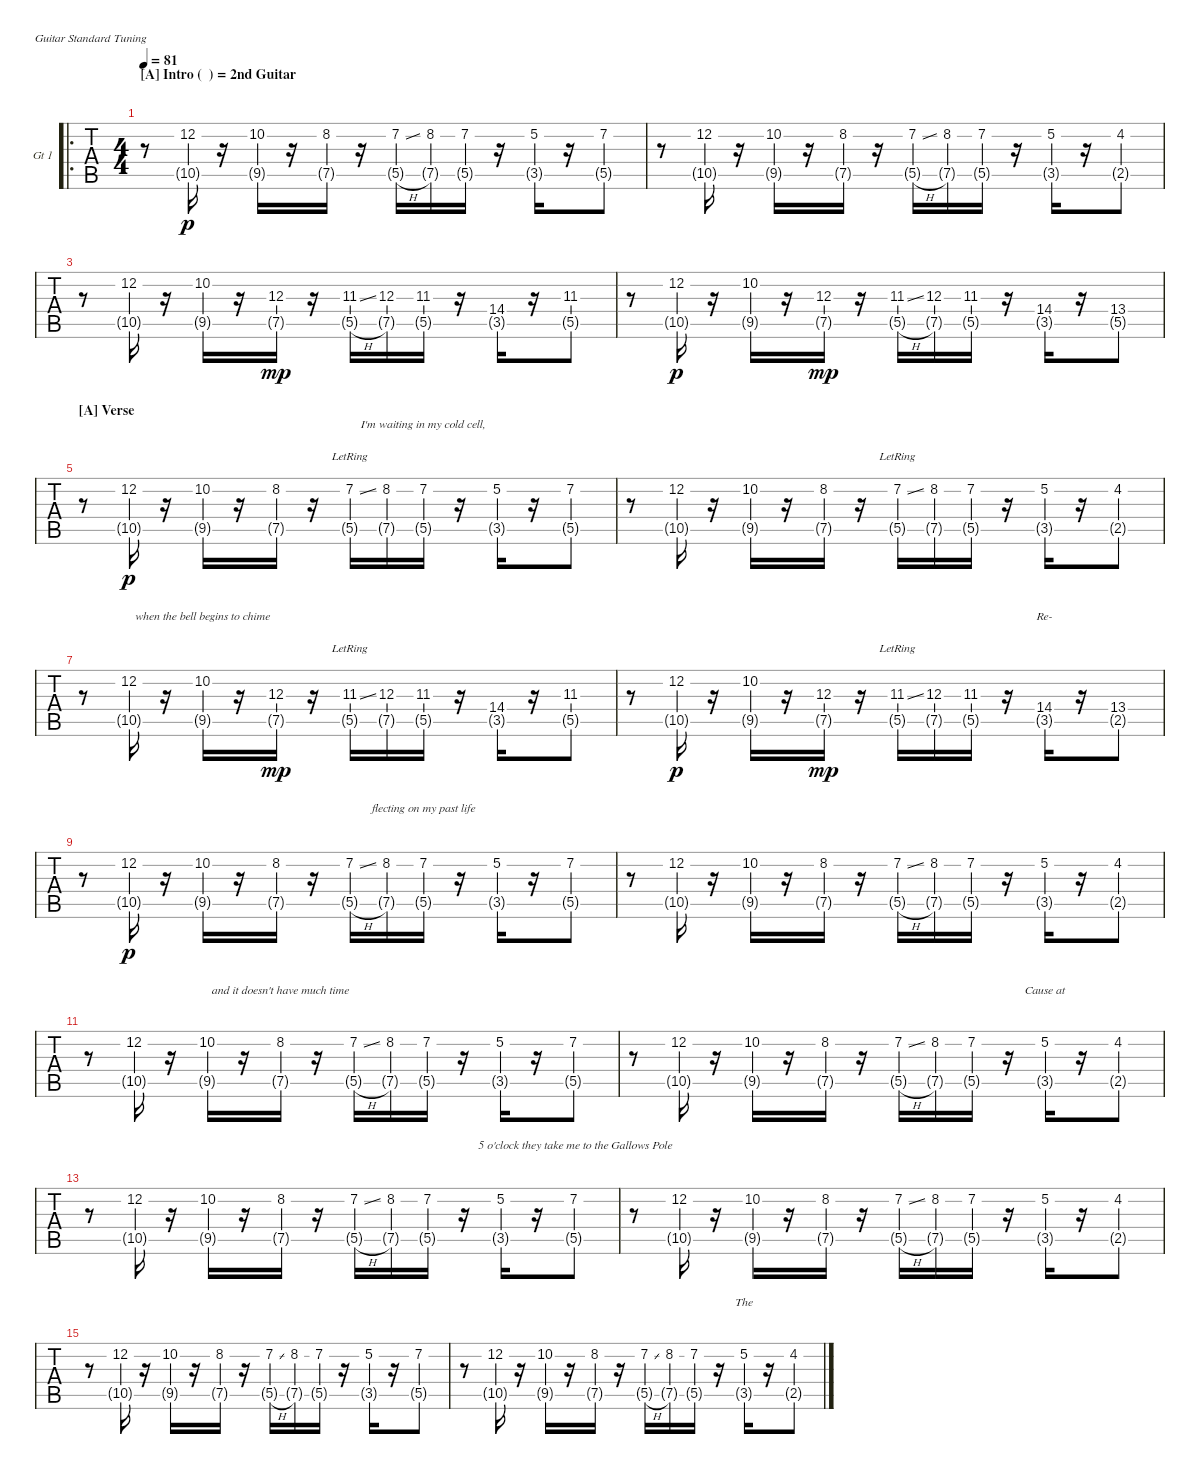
\bracketExtendMode nobrackets
\firstSystemTrackNameOrientation horizontal
\otherSystemsTrackNameOrientation horizontal
\defaultBarNumberDisplay FirstOfSystem
\track ("Guitar 1" "Gt 1") {instrument distortionguitar}
\staff {tabs}
\tuning (E4 B3 G3 D3 A2 E2)
\ro
\ts (4 4)
\section ("A" "Intro (  ) = 2nd Guitar")
\tempo 81
\clef g2
\ks c
r.8{dy p instrument distortionguitar} (12.2 10.5{g}).16{lyrics (0 "") lyrics (1 "") lyrics (2 "") lyrics (3 "") lyrics (4 "")} r.16 (10.2 9.5{g}).16{lyrics (0 "") lyrics (1 "") lyrics (2 "") lyrics (3 "") lyrics (4 "")} r.16 (8.2 7.5{g}).16{lyrics (0 "") lyrics (1 "") lyrics (2 "") lyrics (3 "") lyrics (4 "")} r.16 (7.2{ss} 5.5{h g}).16{lyrics (0 "") lyrics (1 "") lyrics (2 "") lyrics (3 "") lyrics (4 "")} (8.2 7.5{g}).16{lyrics (0 "") lyrics (1 "") lyrics (2 "") lyrics (3 "") lyrics (4 "")} (7.2 5.5{g}).16{lyrics (0 "") lyrics (1 "") lyrics (2 "") lyrics (3 "") lyrics (4 "")} r.16 (5.2 3.5{g}).16{lyrics (0 "") lyrics (1 "") lyrics (2 "") lyrics (3 "") lyrics (4 "")} r.16 (7.2 5.5{g}).8{lyrics (0 "") lyrics (1 "") lyrics (2 "") lyrics (3 "") lyrics (4 "")} |
r.8 (12.2 10.5{g}).16{lyrics (0 "") lyrics (1 "") lyrics (2 "") lyrics (3 "") lyrics (4 "")} r.16 (10.2 9.5{g}).16{lyrics (0 "") lyrics (1 "") lyrics (2 "") lyrics (3 "") lyrics (4 "")} r.16 (8.2 7.5{g}).16{lyrics (0 "") lyrics (1 "") lyrics (2 "") lyrics (3 "") lyrics (4 "")} r.16 (7.2{ss} 5.5{h g}).16{lyrics (0 "") lyrics (1 "") lyrics (2 "") lyrics (3 "") lyrics (4 "")} (8.2 7.5{g}).16{lyrics (0 "") lyrics (1 "") lyrics (2 "") lyrics (3 "") lyrics (4 "")} (7.2 5.5{g}).16{lyrics (0 "") lyrics (1 "") lyrics (2 "") lyrics (3 "") lyrics (4 "")} r.16 (5.2 3.5{g}).16{lyrics (0 "") lyrics (1 "") lyrics (2 "") lyrics (3 "") lyrics (4 "")} r.16 (4.2 2.5{g}).8{lyrics (0 "") lyrics (1 "") lyrics (2 "") lyrics (3 "") lyrics (4 "")} |
r.8 (12.2 10.5{g}).16 r.16 (10.2 9.5{g}).16 r.16 (7.5{g} 12.3).16{dy mp} r.16 (5.5{h g} 11.3{ss}).16 (7.5{g} 12.3).16 (5.5{g} 11.3).16 r.16 (3.5{g} 14.4).16 r.16 (5.5{g} 11.3).8 |
r.8 (12.2 10.5{g}).16{dy p} r.16 (10.2 9.5{g}).16 r.16 (7.5{g} 12.3).16{dy mp} r.16 (5.5{h g} 11.3{ss}).16 (7.5{g} 12.3).16 (5.5{g} 11.3).16 r.16 (3.5{g} 14.4).16 r.16 (5.5{g} 13.4).8 |
\section ("A" "Verse")
\scale
0.25 r.8 (12.2 10.5{g}).16{lyrics (0 "") lyrics (1 "") lyrics (2 "") lyrics (3 "") lyrics (4 "") dy p} r.16 (10.2 9.5{g}).16{lyrics (0 "") lyrics (1 "") lyrics (2 "") lyrics (3 "") lyrics (4 "")} r.16 (8.2 7.5{g}).16{lyrics (0 "") lyrics (1 "") lyrics (2 "") lyrics (3 "") lyrics (4 "")} r.16 (7.2{ss lr} 5.5{g}).16{lyrics (0 "") lyrics (1 "") lyrics (2 "") lyrics (3 "") lyrics (4 "")} (8.2 7.5{g}).16{lyrics (0 "") lyrics (1 "") lyrics (2 "") lyrics (3 "") lyrics (4 "")} (7.2 5.5{g}).16{lyrics (0 "I'm waiting in my cold cell, ") lyrics (1 "") lyrics (2 "") lyrics (3 "") lyrics (4 "")} r.16 (5.2 3.5{g}).16{lyrics (0 "") lyrics (1 "") lyrics (2 "") lyrics (3 "") lyrics (4 "")} r.16 (7.2 5.5{g}).8{lyrics (0 "") lyrics (1 "") lyrics (2 "") lyrics (3 "") lyrics (4 "")} |
\scale
0.254163 r.8 (12.2 10.5{g}).16{lyrics (0 "") lyrics (1 "") lyrics (2 "") lyrics (3 "") lyrics (4 "")} r.16 (10.2 9.5{g}).16{lyrics (0 "") lyrics (1 "") lyrics (2 "") lyrics (3 "") lyrics (4 "")} r.16 (8.2 7.5{g}).16{lyrics (0 "") lyrics (1 "") lyrics (2 "") lyrics (3 "") lyrics (4 "")} r.16 (7.2{ss lr} 5.5{g}).16{lyrics (0 "") lyrics (1 "") lyrics (2 "") lyrics (3 "") lyrics (4 "")} (8.2 7.5{g}).16{lyrics (0 "") lyrics (1 "") lyrics (2 "") lyrics (3 "") lyrics (4 "")} (7.2 5.5{g}).16{lyrics (0 "") lyrics (1 "") lyrics (2 "") lyrics (3 "") lyrics (4 "")} r.16 (5.2 3.5{g}).16{lyrics (0 "") lyrics (1 "") lyrics (2 "") lyrics (3 "") lyrics (4 "")} r.16 (4.2 2.5{g}).8{lyrics (0 "") lyrics (1 "") lyrics (2 "") lyrics (3 "") lyrics (4 "")} |
\scale
0.245948 r.8 (12.2 10.5{g}).16{lyrics (0 "") lyrics (1 "") lyrics (2 "") lyrics (3 "") lyrics (4 "")} r.16 (10.2 9.5{g}).16{lyrics (0 "when the bell begins to chime") lyrics (1 "") lyrics (2 "") lyrics (3 "") lyrics (4 "")} r.16 (12.3 7.5{g}).16{lyrics (0 "") lyrics (1 "") lyrics (2 "") lyrics (3 "") lyrics (4 "") dy mp} r.16 (11.3{ss lr} 5.5{g}).16{lyrics (0 "") lyrics (1 "") lyrics (2 "") lyrics (3 "") lyrics (4 "")} (12.3 7.5{g}).16{lyrics (0 "") lyrics (1 "") lyrics (2 "") lyrics (3 "") lyrics (4 "")} (11.3 5.5{g}).16{lyrics (0 "") lyrics (1 "") lyrics (2 "") lyrics (3 "") lyrics (4 "")} r.16 (14.4 3.5{g}).16{lyrics (0 "") lyrics (1 "") lyrics (2 "") lyrics (3 "") lyrics (4 "")} r.16 (11.3 5.5{g}).8{lyrics (0 "") lyrics (1 "") lyrics (2 "") lyrics (3 "") lyrics (4 "")} |
\scale
0.25 r.8 (12.2 10.5{g}).16{lyrics (0 "") lyrics (1 "") lyrics (2 "") lyrics (3 "") lyrics (4 "") dy p} r.16 (10.2 9.5{g}).16{lyrics (0 "") lyrics (1 "") lyrics (2 "") lyrics (3 "") lyrics (4 "")} r.16 (12.3 7.5{g}).16{lyrics (0 "") lyrics (1 "") lyrics (2 "") lyrics (3 "") lyrics (4 "") dy mp} r.16 (11.3{ss lr} 5.5{g}).16{lyrics (0 "") lyrics (1 "") lyrics (2 "") lyrics (3 "") lyrics (4 "")} (12.3 7.5{g}).16{lyrics (0 "") lyrics (1 "") lyrics (2 "") lyrics (3 "") lyrics (4 "")} (11.3 5.5{g}).16{lyrics (0 "") lyrics (1 "") lyrics (2 "") lyrics (3 "") lyrics (4 "")} r.16 (14.4 3.5{g}).16{lyrics (0 "Re-") lyrics (1 "") lyrics (2 "") lyrics (3 "") lyrics (4 "")} r.16 (13.4 2.5{g}).8{lyrics (0 "") lyrics (1 "") lyrics (2 "") lyrics (3 "") lyrics (4 "")} |
r.8 (12.2 10.5{g}).16{lyrics (0 "") lyrics (1 "") lyrics (2 "") lyrics (3 "") lyrics (4 "") dy p} r.16 (10.2 9.5{g}).16{lyrics (0 "") lyrics (1 "") lyrics (2 "") lyrics (3 "") lyrics (4 "")} r.16 (8.2 7.5{g}).16{lyrics (0 "") lyrics (1 "") lyrics (2 "") lyrics (3 "") lyrics (4 "")} r.16 (7.2{ss} 5.5{h g}).16{lyrics (0 "") lyrics (1 "") lyrics (2 "") lyrics (3 "") lyrics (4 "")} (8.2 7.5{g}).16{lyrics (0 "") lyrics (1 "") lyrics (2 "") lyrics (3 "") lyrics (4 "")} (7.2 5.5{g}).16{lyrics (0 "flecting on my past life ") lyrics (1 "") lyrics (2 "") lyrics (3 "") lyrics (4 "")} r.16 (5.2 3.5{g}).16{lyrics (0 "") lyrics (1 "") lyrics (2 "") lyrics (3 "") lyrics (4 "")} r.16 (7.2 5.5{g}).8{lyrics (0 "") lyrics (1 "") lyrics (2 "") lyrics (3 "") lyrics (4 "")} |
r.8 (12.2 10.5{g}).16{lyrics (0 "") lyrics (1 "") lyrics (2 "") lyrics (3 "") lyrics (4 "")} r.16 (10.2 9.5{g}).16{lyrics (0 "") lyrics (1 "") lyrics (2 "") lyrics (3 "") lyrics (4 "")} r.16 (8.2 7.5{g}).16{lyrics (0 "") lyrics (1 "") lyrics (2 "") lyrics (3 "") lyrics (4 "")} r.16 (7.2{ss} 5.5{h g}).16{lyrics (0 "") lyrics (1 "") lyrics (2 "") lyrics (3 "") lyrics (4 "")} (8.2 7.5{g}).16{lyrics (0 "") lyrics (1 "") lyrics (2 "") lyrics (3 "") lyrics (4 "")} (7.2 5.5{g}).16{lyrics (0 "") lyrics (1 "") lyrics (2 "") lyrics (3 "") lyrics (4 "")} r.16 (5.2 3.5{g}).16{lyrics (0 "") lyrics (1 "") lyrics (2 "") lyrics (3 "") lyrics (4 "")} r.16 (4.2 2.5{g}).8{lyrics (0 "") lyrics (1 "") lyrics (2 "") lyrics (3 "") lyrics (4 "")} |
r.8 (12.2 10.5{g}).16{lyrics (0 "") lyrics (1 "") lyrics (2 "") lyrics (3 "") lyrics (4 "")} r.16 (10.2 9.5{g}).16{lyrics (0 "") lyrics (1 "") lyrics (2 "") lyrics (3 "") lyrics (4 "")} r.16 (8.2 7.5{g}).16{lyrics (0 "and it doesn't have much time") lyrics (1 "") lyrics (2 "") lyrics (3 "") lyrics (4 "")} r.16 (7.2{ss} 5.5{h g}).16{lyrics (0 "") lyrics (1 "") lyrics (2 "") lyrics (3 "") lyrics (4 "")} (8.2 7.5{g}).16{lyrics (0 "") lyrics (1 "") lyrics (2 "") lyrics (3 "") lyrics (4 "")} (7.2 5.5{g}).16{lyrics (0 "") lyrics (1 "") lyrics (2 "") lyrics (3 "") lyrics (4 "")} r.16 (5.2 3.5{g}).16{lyrics (0 "") lyrics (1 "") lyrics (2 "") lyrics (3 "") lyrics (4 "")} r.16 (7.2 5.5{g}).8{lyrics (0 "") lyrics (1 "") lyrics (2 "") lyrics (3 "") lyrics (4 "")} |
r.8 (12.2 10.5{g}).16{lyrics (0 "") lyrics (1 "") lyrics (2 "") lyrics (3 "") lyrics (4 "")} r.16 (10.2 9.5{g}).16{lyrics (0 "") lyrics (1 "") lyrics (2 "") lyrics (3 "") lyrics (4 "")} r.16 (8.2 7.5{g}).16{lyrics (0 "") lyrics (1 "") lyrics (2 "") lyrics (3 "") lyrics (4 "")} r.16 (7.2{ss} 5.5{h g}).16{lyrics (0 "") lyrics (1 "") lyrics (2 "") lyrics (3 "") lyrics (4 "")} (8.2 7.5{g}).16{lyrics (0 "") lyrics (1 "") lyrics (2 "") lyrics (3 "") lyrics (4 "")} (7.2 5.5{g}).16{lyrics (0 "") lyrics (1 "") lyrics (2 "") lyrics (3 "") lyrics (4 "")} r.16 (5.2 3.5{g}).16{lyrics (0 "Cause at") lyrics (1 "") lyrics (2 "") lyrics (3 "") lyrics (4 "")} r.16 (4.2 2.5{g}).8{lyrics (0 "") lyrics (1 "") lyrics (2 "") lyrics (3 "") lyrics (4 "")} |
r.8 (12.2 10.5{g}).16{lyrics (0 "") lyrics (1 "") lyrics (2 "") lyrics (3 "") lyrics (4 "")} r.16 (10.2 9.5{g}).16{lyrics (0 "") lyrics (1 "") lyrics (2 "") lyrics (3 "") lyrics (4 "")} r.16 (8.2 7.5{g}).16{lyrics (0 "") lyrics (1 "") lyrics (2 "") lyrics (3 "") lyrics (4 "")} r.16 (7.2{ss} 5.5{h g}).16{lyrics (0 "") lyrics (1 "") lyrics (2 "") lyrics (3 "") lyrics (4 "")} (8.2 7.5{g}).16{lyrics (0 "") lyrics (1 "") lyrics (2 "") lyrics (3 "") lyrics (4 "")} (7.2 5.5{g}).16{lyrics (0 "") lyrics (1 "") lyrics (2 "") lyrics (3 "") lyrics (4 "")} r.16 (5.2 3.5{g}).16{lyrics (0 "") lyrics (1 "") lyrics (2 "") lyrics (3 "") lyrics (4 "")} r.16 (7.2 5.5{g}).8{lyrics (0 " 5 o'clock they take me to the Gallows Pole") lyrics (1 "") lyrics (2 "") lyrics (3 "") lyrics (4 "")} |
r.8 (12.2 10.5{g}).16{lyrics (0 "") lyrics (1 "") lyrics (2 "") lyrics (3 "") lyrics (4 "")} r.16 (10.2 9.5{g}).16{lyrics (0 "") lyrics (1 "") lyrics (2 "") lyrics (3 "") lyrics (4 "")} r.16 (8.2 7.5{g}).16{lyrics (0 "") lyrics (1 "") lyrics (2 "") lyrics (3 "") lyrics (4 "")} r.16 (7.2{ss} 5.5{h g}).16{lyrics (0 "") lyrics (1 "") lyrics (2 "") lyrics (3 "") lyrics (4 "")} (8.2 7.5{g}).16{lyrics (0 "") lyrics (1 "") lyrics (2 "") lyrics (3 "") lyrics (4 "")} (7.2 5.5{g}).16{lyrics (0 "") lyrics (1 "") lyrics (2 "") lyrics (3 "") lyrics (4 "")} r.16 (5.2 3.5{g}).16{lyrics (0 "") lyrics (1 "") lyrics (2 "") lyrics (3 "") lyrics (4 "")} r.16 (4.2 2.5{g}).8{lyrics (0 "") lyrics (1 "") lyrics (2 "") lyrics (3 "") lyrics (4 "")} |
r.8 (12.2 10.5{g}).16{lyrics (0 "") lyrics (1 "") lyrics (2 "") lyrics (3 "") lyrics (4 "")} r.16 (10.2 9.5{g}).16{lyrics (0 "") lyrics (1 "") lyrics (2 "") lyrics (3 "") lyrics (4 "")} r.16 (8.2 7.5{g}).16{lyrics (0 "") lyrics (1 "") lyrics (2 "") lyrics (3 "") lyrics (4 "")} r.16 (7.2{ss} 5.5{h g}).16{lyrics (0 "") lyrics (1 "") lyrics (2 "") lyrics (3 "") lyrics (4 "")} (8.2 7.5{g}).16{lyrics (0 "") lyrics (1 "") lyrics (2 "") lyrics (3 "") lyrics (4 "")} (7.2 5.5{g}).16{lyrics (0 "") lyrics (1 "") lyrics (2 "") lyrics (3 "") lyrics (4 "")} r.16 (5.2 3.5{g}).16{lyrics (0 "") lyrics (1 "") lyrics (2 "") lyrics (3 "") lyrics (4 "")} r.16 (7.2 5.5{g}).8{lyrics (0 "") lyrics (1 "") lyrics (2 "") lyrics (3 "") lyrics (4 "")} |
r.8 (12.2 10.5{g}).16{lyrics (0 "") lyrics (1 "") lyrics (2 "") lyrics (3 "") lyrics (4 "")} r.16 (10.2 9.5{g}).16{lyrics (0 "") lyrics (1 "") lyrics (2 "") lyrics (3 "") lyrics (4 "")} r.16 (8.2 7.5{g}).16{lyrics (0 "") lyrics (1 "") lyrics (2 "") lyrics (3 "") lyrics (4 "")} r.16 (7.2{ss} 5.5{h g}).16{lyrics (0 "") lyrics (1 "") lyrics (2 "") lyrics (3 "") lyrics (4 "")} (8.2 7.5{g}).16{lyrics (0 "") lyrics (1 "") lyrics (2 "") lyrics (3 "") lyrics (4 "")} (7.2 5.5{g}).16{lyrics (0 "") lyrics (1 "") lyrics (2 "") lyrics (3 "") lyrics (4 "")} r.16 (5.2 3.5{g}).16{lyrics (0 "The") lyrics (1 "") lyrics (2 "") lyrics (3 "") lyrics (4 "")} r.16 (4.2 2.5{g}).8{lyrics (0 "") lyrics (1 "") lyrics (2 "") lyrics (3 "") lyrics (4 "")}
